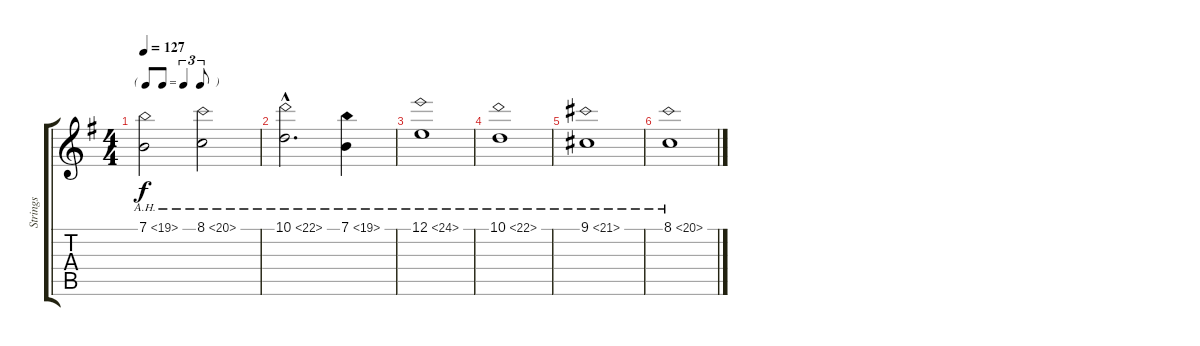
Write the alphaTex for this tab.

\track ("Strings" "Strings") {instrument stringensemble1}
\staff {score tabs}
\tuning (E4 B3 G3 D3 A2 E2) {hide}
\ts (4 4)
\tf triplet8th
\tempo 127
\clef g2
\ks g
7.1{ah 12}.2{dy f} 8.1{ah 12}.2 |
10.1{ah 12 hac}.2{d} 7.1{ah 12}.4 |
12.1{ah 12}.1 |
10.1{ah 12}.1 |
9.1{ah 12}.1 |
8.1{ah 12}.1
